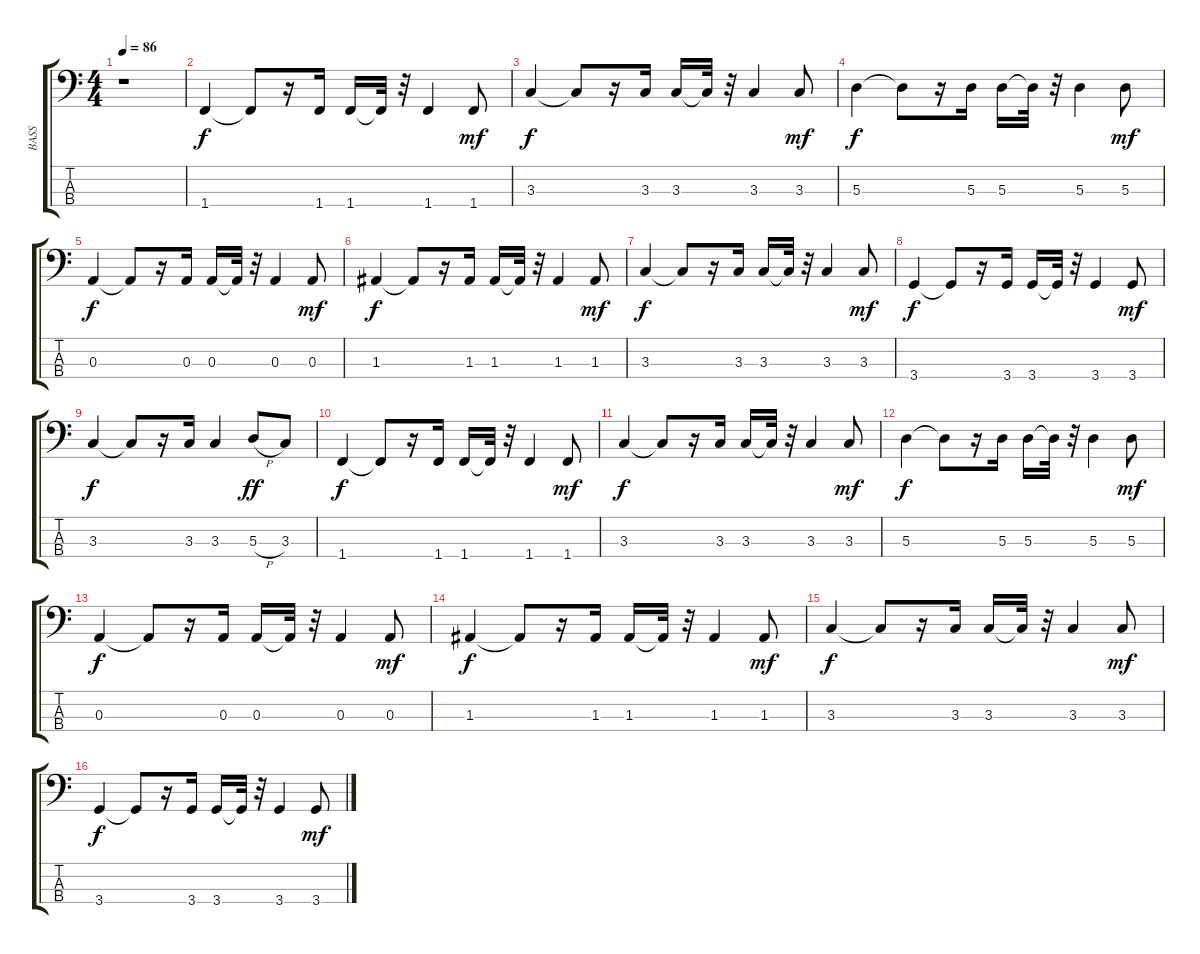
\track ("BASS" "BASS") {instrument electricbassfinger}
\staff {score tabs}
\tuning (G2 D2 A1 E1) {hide}
\ts (4 4)
\tempo 86
\clef f4
\ks c
r.1{dy f instrument electricbassfinger} |
1.4.4 1.4{t}.8 r.16 1.4.16 1.4.16 1.4{t}.32 r.32 1.4.4 1.4.8{dy mf} |
3.3.4{dy f} 3.3{t}.8 r.16 3.3.16 3.3.16 3.3{t}.32 r.32 3.3.4 3.3.8{dy mf} |
5.3.4{dy f} 5.3{t}.8 r.16 5.3.16 5.3.16 5.3{t}.32 r.32 5.3.4 5.3.8{dy mf} |
0.3.4{dy f} 0.3{t}.8 r.16 0.3.16 0.3.16 0.3{t}.32 r.32 0.3.4 0.3.8{dy mf} |
1.3.4{dy f} 1.3{t}.8 r.16 1.3.16 1.3.16 1.3{t}.32 r.32 1.3.4 1.3.8{dy mf} |
3.3.4{dy f} 3.3{t}.8 r.16 3.3.16 3.3.16 3.3{t}.32 r.32 3.3.4 3.3.8{dy mf} |
3.4.4{dy f} 3.4{t}.8 r.16 3.4.16 3.4.16 3.4{t}.32 r.32 3.4.4 3.4.8{dy mf} |
3.3.4{dy f} 3.3{t}.8 r.16 3.3.16 3.3.4 5.3{h}.8{dy ff} 3.3.8 |
1.4.4{dy f} 1.4{t}.8 r.16 1.4.16 1.4.16 1.4{t}.32 r.32 1.4.4 1.4.8{dy mf} |
3.3.4{dy f} 3.3{t}.8 r.16 3.3.16 3.3.16 3.3{t}.32 r.32 3.3.4 3.3.8{dy mf} |
5.3.4{dy f} 5.3{t}.8 r.16 5.3.16 5.3.16 5.3{t}.32 r.32 5.3.4 5.3.8{dy mf} |
0.3.4{dy f} 0.3{t}.8 r.16 0.3.16 0.3.16 0.3{t}.32 r.32 0.3.4 0.3.8{dy mf} |
1.3.4{dy f} 1.3{t}.8 r.16 1.3.16 1.3.16 1.3{t}.32 r.32 1.3.4 1.3.8{dy mf} |
3.3.4{dy f} 3.3{t}.8 r.16 3.3.16 3.3.16 3.3{t}.32 r.32 3.3.4 3.3.8{dy mf} |
3.4.4{dy f} 3.4{t}.8 r.16 3.4.16 3.4.16 3.4{t}.32 r.32 3.4.4 3.4.8{dy mf}
